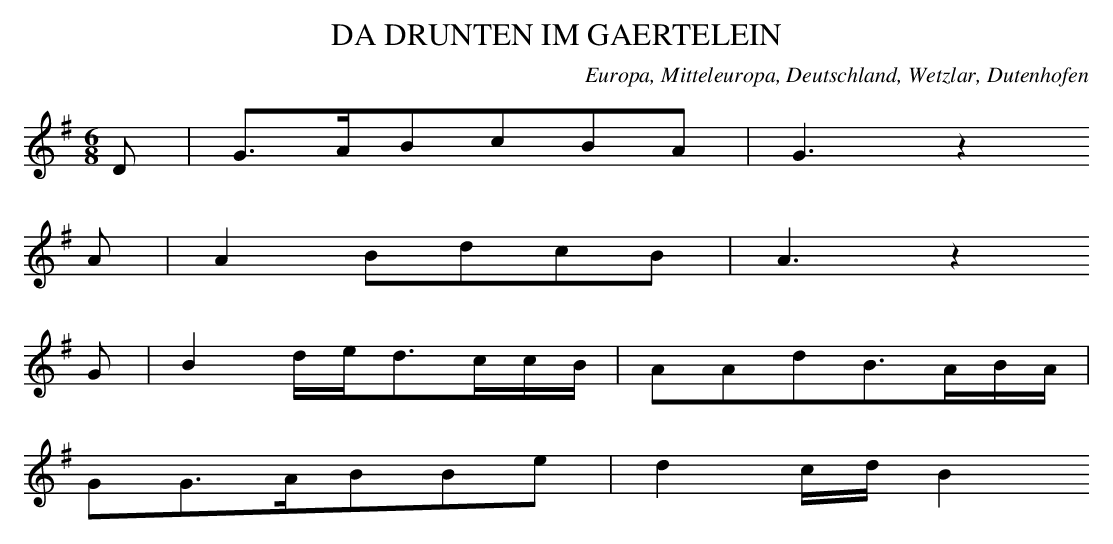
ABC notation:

X:1
T: DA DRUNTEN IM GAERTELEIN
O: Europa, Mitteleuropa, Deutschland, Wetzlar, Dutenhofen
M: 6/8
L: 1/16
K: G
D2 | G3AB2c2B2A2 | G6z4
A2 | A4B2d2c2B2 | A6z4
G2 | B4ded3ccB | A2A2d2B3ABA |
G2G3AB2B2e2 | d4cdB4
